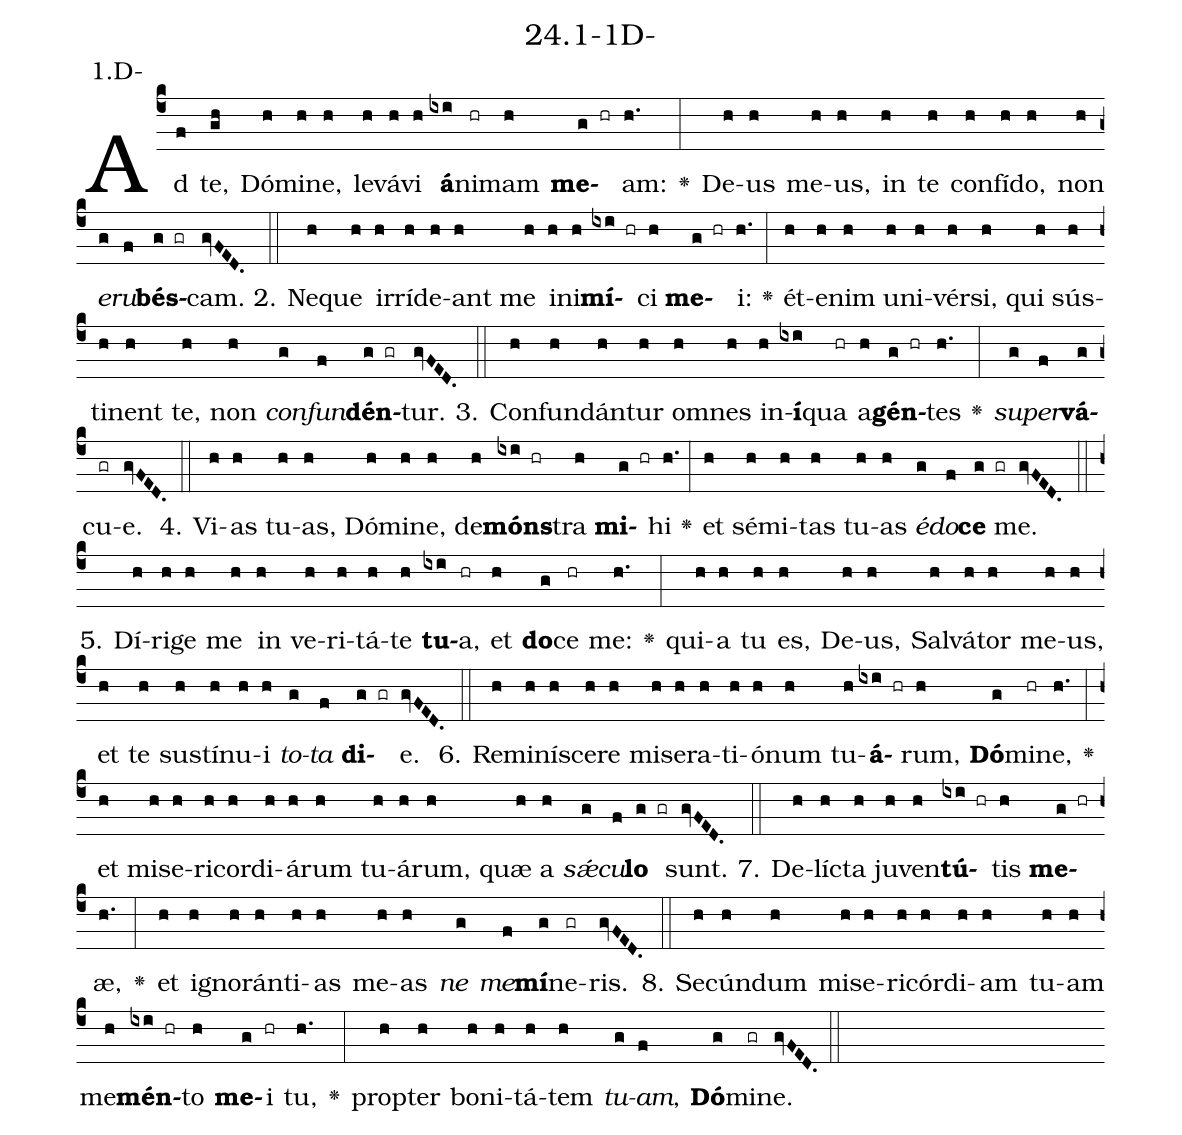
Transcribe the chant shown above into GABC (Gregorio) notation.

name: 24.1-1D-;
annotation: 1.D-;
%%
(c4)Ad(f) te,(gh) Dó(h)mi(h)ne,(h) le(h)vá(h)vi(h) <b>á</b>(ixi)ni(hr)mam(h) <b>me</b>(g hr)am:(h.) <v>\greheightstar</v>(:) De(h)us(h) me(h)us,(h) in(h) te(h) con(h)fí(h)do,(h) non(h) <i>e</i>(g)<i>ru</i>(f)<b>bés</b>(g gr)cam.(gvFED.) (::)
2. Ne(h)que(h) ir(h)rí(h)de(h)ant(h) me(h) in(h)i(h)<b>mí</b>(ixi hr)ci(h) <b>me</b>(g hr)i:(h.) <v>\greheightstar</v>(:) ét(h)e(h)nim(h) u(h)ni(h)vér(h)si,(h) qui(h) sús(h)ti(h)nent(h) te,(h) non(h) <i>con</i>(g)<i>fun</i>(f)<b>dén</b>(g gr)tur.(gvFED.) (::)
3. Con(h)fun(h)dán(h)tur(h) om(h)nes(h) in(h)<b>í</b>(ixi)qua(hr) a(h)<b>gén</b>(g hr)tes(h.) <v>\greheightstar</v>(:) <i>su</i>(g)<i>per</i>(f)<b>vá</b>(g)cu(gr)e.(gvFED.) (::)
4. Vi(h)as(h) tu(h)as,(h) Dó(h)mi(h)ne,(h) de(h)<b>móns</b>(ixi hr)tra(h) <b>mi</b>(g hr)hi(h.) <v>\greheightstar</v>(:) et(h) sé(h)mi(h)tas(h) tu(h)as(h) <i>é</i>(g)<i>do</i>(f)<b>ce</b>(g gr) me.(gvFED.) (::)
5. Dí(h)ri(h)ge(h) me(h) in(h) ve(h)ri(h)tá(h)te(h) <b>tu</b>(ixi)a,(hr) et(h) <b>do</b>(g)ce(hr) me:(h.) <v>\greheightstar</v>(:) qui(h)a(h) tu(h) es,(h) De(h)us,(h) Sal(h)vá(h)tor(h) me(h)us,(h) et(h) te(h) sus(h)tí(h)nu(h)i(h) <i>to</i>(g)<i>ta</i>(f) <b>di</b>(g gr)e.(gvFED.) (::)
6. Re(h)mi(h)ní(h)sce(h)re(h) mi(h)se(h)ra(h)ti(h)ó(h)num(h) tu(h)<b>á</b>(ixi hr)rum,(h) <b>Dó</b>(g)mi(hr)ne,(h.) <v>\greheightstar</v>(:) et(h) mi(h)se(h)ri(h)cor(h)di(h)á(h)rum(h) tu(h)á(h)rum,(h) quæ(h) a(h) <i>sǽ</i>(g)<i>cu</i>(f)<b>lo</b>(g gr) sunt.(gvFED.) (::)
7. De(h)líc(h)ta(h) ju(h)ven(h)<b>tú</b>(ixi hr)tis(h) <b>me</b>(g hr)æ,(h.) <v>\greheightstar</v>(:) et(h) i(h)gno(h)rán(h)ti(h)as(h) me(h)as(h) <i>ne</i>(g) <i>me</i>(f)<b>mí</b>(g)ne(gr)ris.(gvFED.) (::)
8. Se(h)cún(h)dum(h) mi(h)se(h)ri(h)cór(h)di(h)am(h) tu(h)am(h) me(h)<b>mén</b>(ixi hr)to(h) <b>me</b>(g)i(hr) tu,(h.) <v>\greheightstar</v>(:) prop(h)ter(h) bo(h)ni(h)tá(h)tem(h) <i>tu</i>(g)<i>am</i>,(f) <b>Dó</b>(g)mi(gr)ne.(gvFED.) (::)
